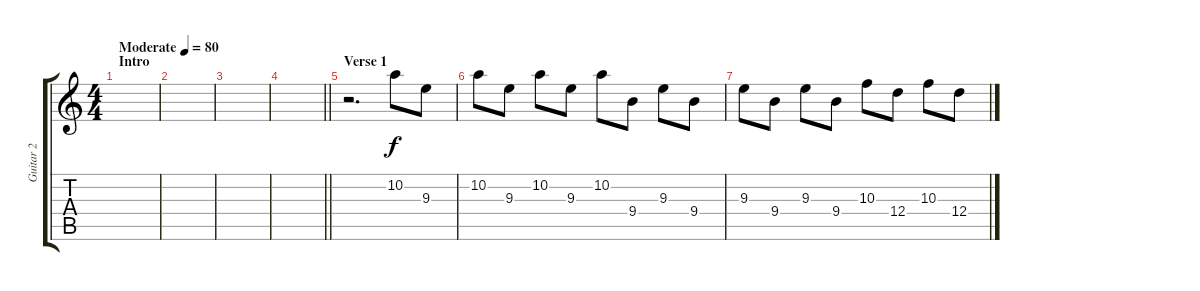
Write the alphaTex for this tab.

\track ("Guitar 2" "Guitar 2") {instrument electricguitarclean}
\staff {score tabs}
\tuning (E4 B3 G3 D3 A2 E2) {hide}
\ts (4 4)
\section ("" "Intro")
\tempo (80 "Moderate")
\clef g2
\ks c
|
|
|
\barLineRight lightlight
|
\section ("" "Verse 1")
r.2{d} 10.2.8 9.3.8 |
10.2.8 9.3.8 10.2.8 9.3.8 10.2.8 9.4.8 9.3.8 9.4.8 |
9.3.8 9.4.8 9.3.8 9.4.8 10.3.8 12.4.8 10.3.8 12.4.8
